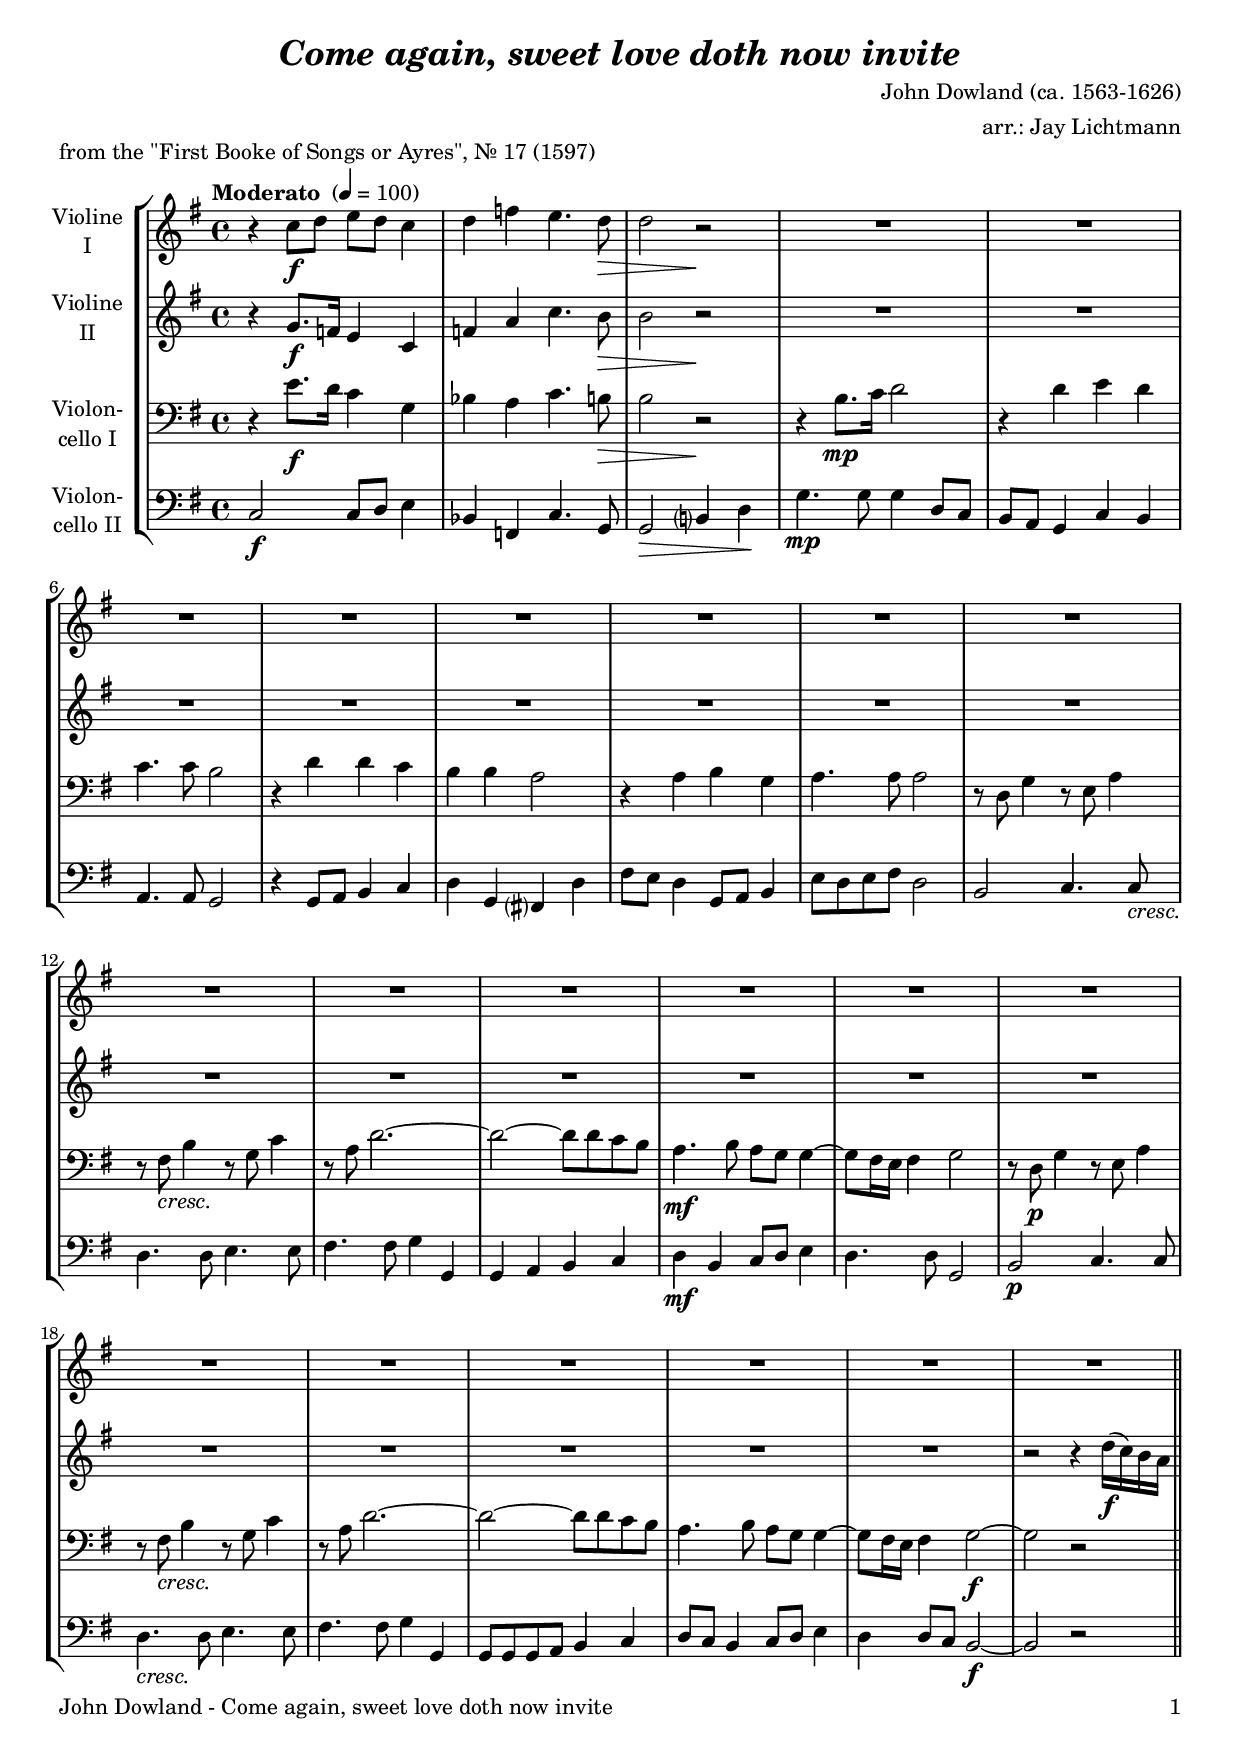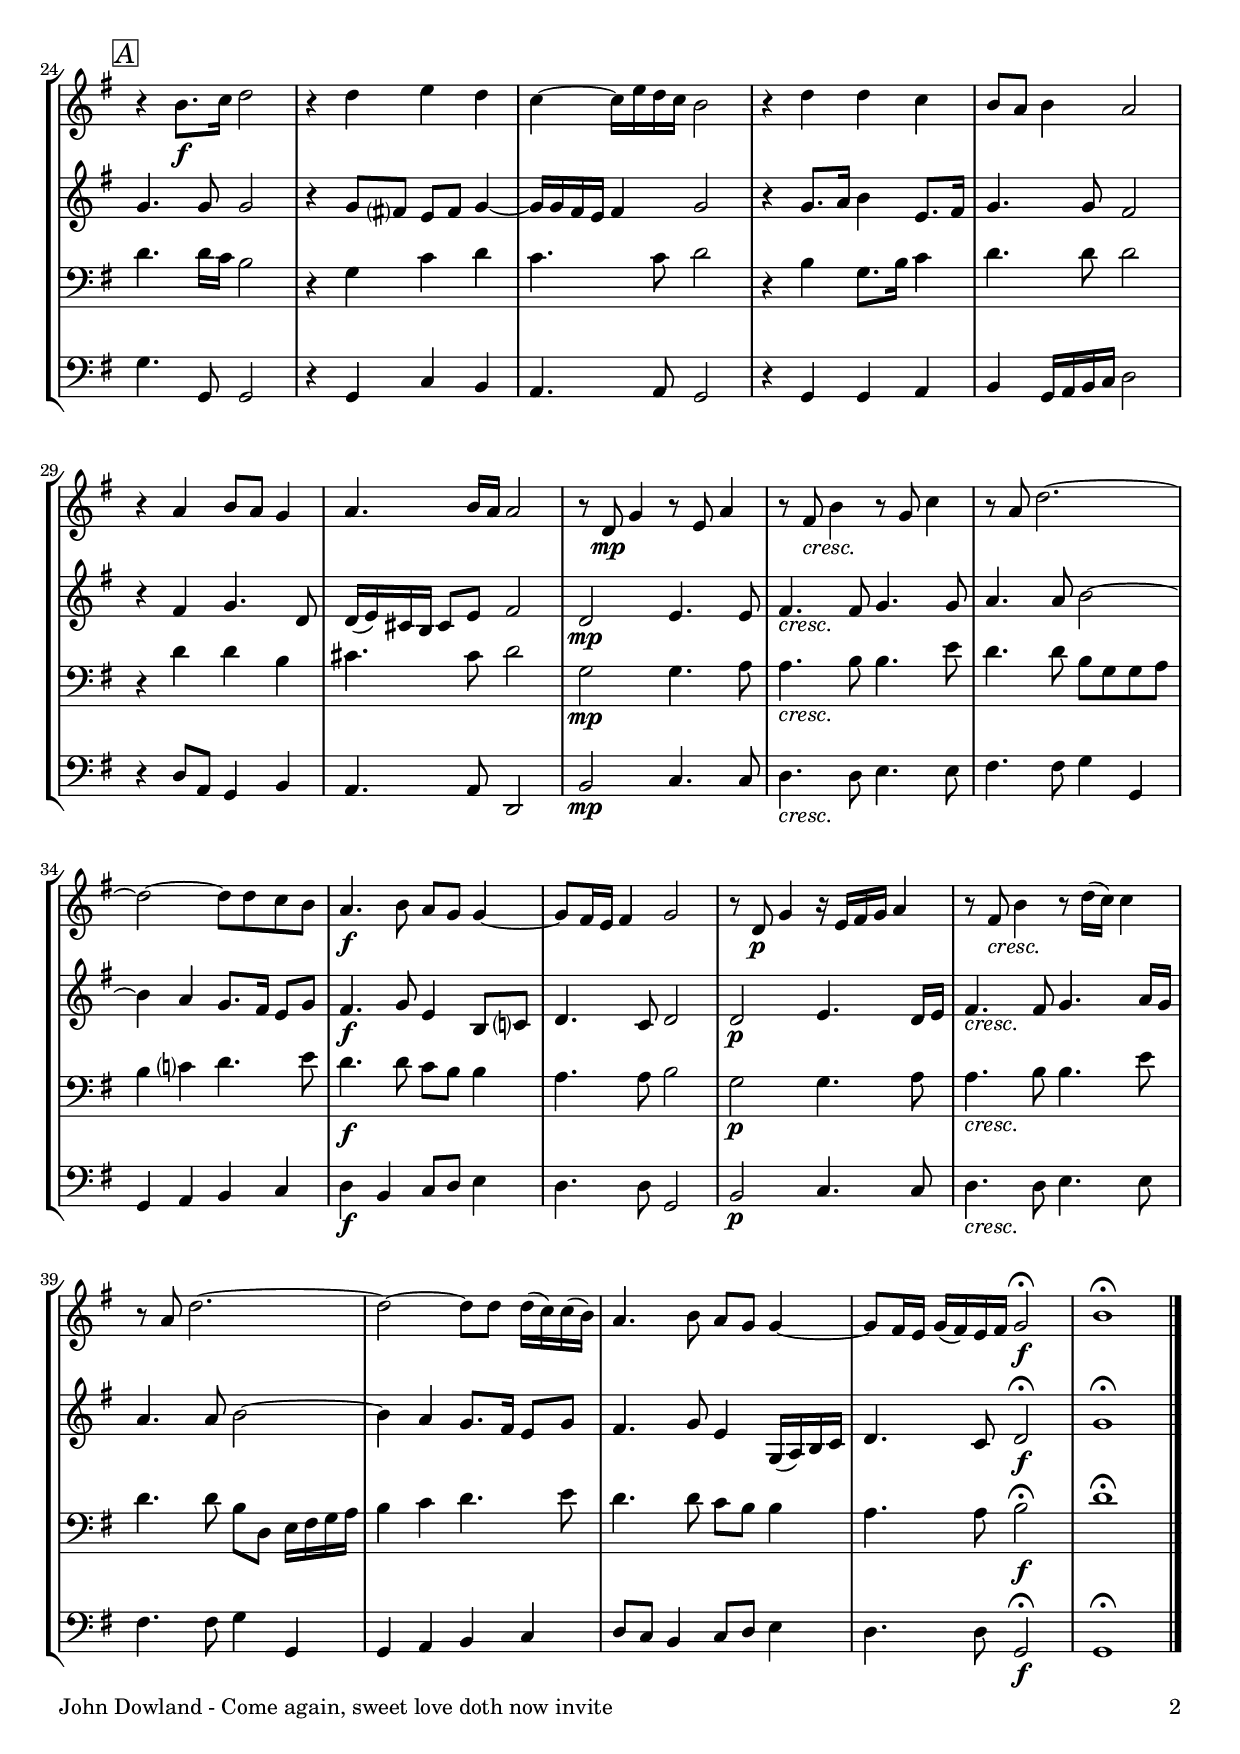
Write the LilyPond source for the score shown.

\version "2.20.2"
\include "deutsch.ly"

#(set-global-staff-size 19)

\header {
  title     = \markup \bold \italic "Come again, sweet love doth now invite"
  composer  = "John Dowland (ca. 1563-1626)"
  arranger  = "arr.: Jay Lichtmann"
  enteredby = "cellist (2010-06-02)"
  piece     = "from the \"First Booke of Songs or Ayres\", Nr. 17 (1597)"
}

voiceconsts = {
 \clef "treble"
 \key b \major
 %\numericTimeSignature
 \compressEmptyMeasures
 \time 4/4
 \tempo "Moderato " 4=100
}

mivl = "violin"
mipz = "pizzicato strings"
miba = "cello"

boxa = { \bar "||" \mark \markup \box \italic "A" }

crsc = \markup \italic "cresc."

va = \relative c'' {
   \voiceconsts

   r4 es8\f f g[ f] es4
   f as g4. f8\>
   f2 r\!
   R1*20 \boxa

   r4 d8.\f es16 f2
   r4 f g f
   es~ es16 g f es d2

   r4 f f es
   d8 c d4 c2
   r4 c d8 c b4
   c4. d16 c c2
   r8 f,\mp b4 r8 g c4

   r8 a_\crsc d4 r8 b es4
   r8 c f2.~
   f2~ f8 f es d
   c4.\f d8 c[ b] b4~

   b8 a16 g a4 b2
   r8 f\p b4 r16 g a b c4
   r8 a_\crsc d4 r8 f16( es) es4
   r8 c f2.~

   f2~ f8 f f16[( es) es( d)]
   c4. d8 c[ b] b4~
   b8 a16 g b[( a) g a] b2\fermata\f   
   d1\fermata \bar "|."
}

vb = \relative c'' {
   \voiceconsts

   r4 b8.\f as16 g4 es
   as c es4. d8\>
   d2 r\!

   R1*19
   r2 r4 f16\f( es) d c \boxa

   b4. b8 b2
   r4 b8[ a?] g[ a] b4~
   b16 b a g a4 b2
   r4 b8. c16 d4 g,8. a16

   b4. b8 a2
   r4 a b4. f8
   f16( g) e d e8 g a2
   f\mp g4. g8

   a4._\crsc a8 b4. b8
   c4. c8 d2~
   d4 c b8.[ a16] g8 b
   a4.\f b8 g4 d8 es?

   f4. es8 f2
   f\p g4. f16 g
   a4._\crsc a8 b4. c16 b
   c4. c8 d2~

   d4 c b8.[ a16] g8 b
   a4. b8 g4 b,16( c) d es
   f4. es8 f2\fermata\f
   b1\fermata \bar "|."
}

vc = \relative c'' {
   \voiceconsts
   \clef "bass"

   r4 g8.\f f16 es4 b
   des c es4. d8\>
   d2 r\!
   r4 d8.\mp es16 f2

   r4 f g f
   es4. es8 d2
   r4 f f es
   d d c2
   r4 c d b

   c4. c8 c2
   r8 f, b4 r8 g c4
   r8 a_\crsc d4 r8 b8 es4
   r8 c f2.~

   f2~ f8 f es d
   c4.\mf d8 c b b4~
   b8 a16 g a4 b2
   r8 f\p b4 r8 g c4
   r8 a_\crsc d4 r8 b8 es4
   r8 c f2.~

   f2~ f8 f es d
   c4. d8 c b b4~

   b8 a16 g a4 b2~\f
   b2 r \boxa
   f'4. f16 es d2
   r4 b es f

   es4. es8 f2
   r4 d b8. d16 es4
   f4. f8 f2
   r4 f f d
   e4. e8 f2

   b,\mp b4. c8
   c4._\crsc d8 d4. g8
   f4. f8 d b b c
   d4 es? f4. g8

   f4.\f f8 es d d4
   c4. c8 d2
   b\p b4. c8
   c4._\crsc d8 d4. g8

   f4. f8 d f, g16 a b c
   d4 es f4. g8
   f4. f8 es d d4
   c4. c8 d2\fermata\f
   f1\fermata \bar "|."
}

vd = \relative c {
   \voiceconsts
   \clef "bass"

   es2\f es8 f g4
   des as es'4. b8
   b2\> d?4 f\!
   b4.\mp b8 b4 f8 es

   d c b4 es d
   c4. c8 b2
   r4 b8 c d4 es
   f b, a? f'
   a8 g f4 b,8 c d4

   g8 f g a f2
   d es4. es8_\crsc
   f4. f8 g4. g8
   a4. a8 b4 b,

   b c d es
   f\mf d es8 f g4
   f4. f8 b,2
   d\p es4. es8
   f4._\crsc f8 g4. g8

   a4. a8 b4 b,
   b8 b b c d4 es
   f8 es d4 es8 f g4
   f f8 es d2~\f
   d r \boxa

   b'4. b,8 b2
   r4 b es d
   c4. c8 b2
   r4 b b c
   d b16 c d es f2

   r4 f8 c b4 d
   c4. c8 f,2
   d'\mp es4. es8
   f4._\crsc f8 g4. g8
   a4. a8 b4 b,

   b c d es
   f\f d es8 f g4
   f4. f8 b,2
   d\p es4. es8
   f4._\crsc f8 g4. g8

   a4. a8 b4 b,
   b c d es
   f8 es d4 es8 f g4
   f4. f8 b,2\fermata\f
   b1\fermata \bar "|."
}



music = \new StaffGroup <<
      \new Staff {
	\set Staff.midiInstrument = \mivl
	\set Staff.instrumentName = \markup \center-column { "Violine" "I" }
	\transpose b g { \va }
      }

      \new Staff {
	\set Staff.midiInstrument = \mivl
	\set Staff.instrumentName = \markup \center-column { "Violine" "II" }
	\transpose b g { \vb }
      }

      \new Staff {
	\set Staff.midiInstrument = \miba
	\set Staff.instrumentName = \markup \center-column { "Violon-" "cello I" }
	\transpose b g { \vc }
      }

      \new Staff {
	\set Staff.midiInstrument = \miba
	\set Staff.instrumentName = \markup \center-column { "Violon-" "cello II" }
	\transpose b g { \vd }
      }
>>

\book {
   \paper {
    print-page-number = ##t
    print-first-page-number = ##t
    ragged-last-bottom = ##f
    oddHeaderMarkup = \markup \null
    evenHeaderMarkup = \markup \null
    oddFooterMarkup = \markup {
      \fill-line {
        \on-the-fly #print-page-number-check-first
        "John Dowland - Come again, sweet love doth now invite" \fromproperty #'page:page-number-string
      }
    }
    evenFooterMarkup = \oddFooterMarkup
  } \score {
    \music
    \layout {}
  }

  \score {
    \unfoldRepeats \music

    \midi {
      \context {
        \Score
      }
    }
  }
}